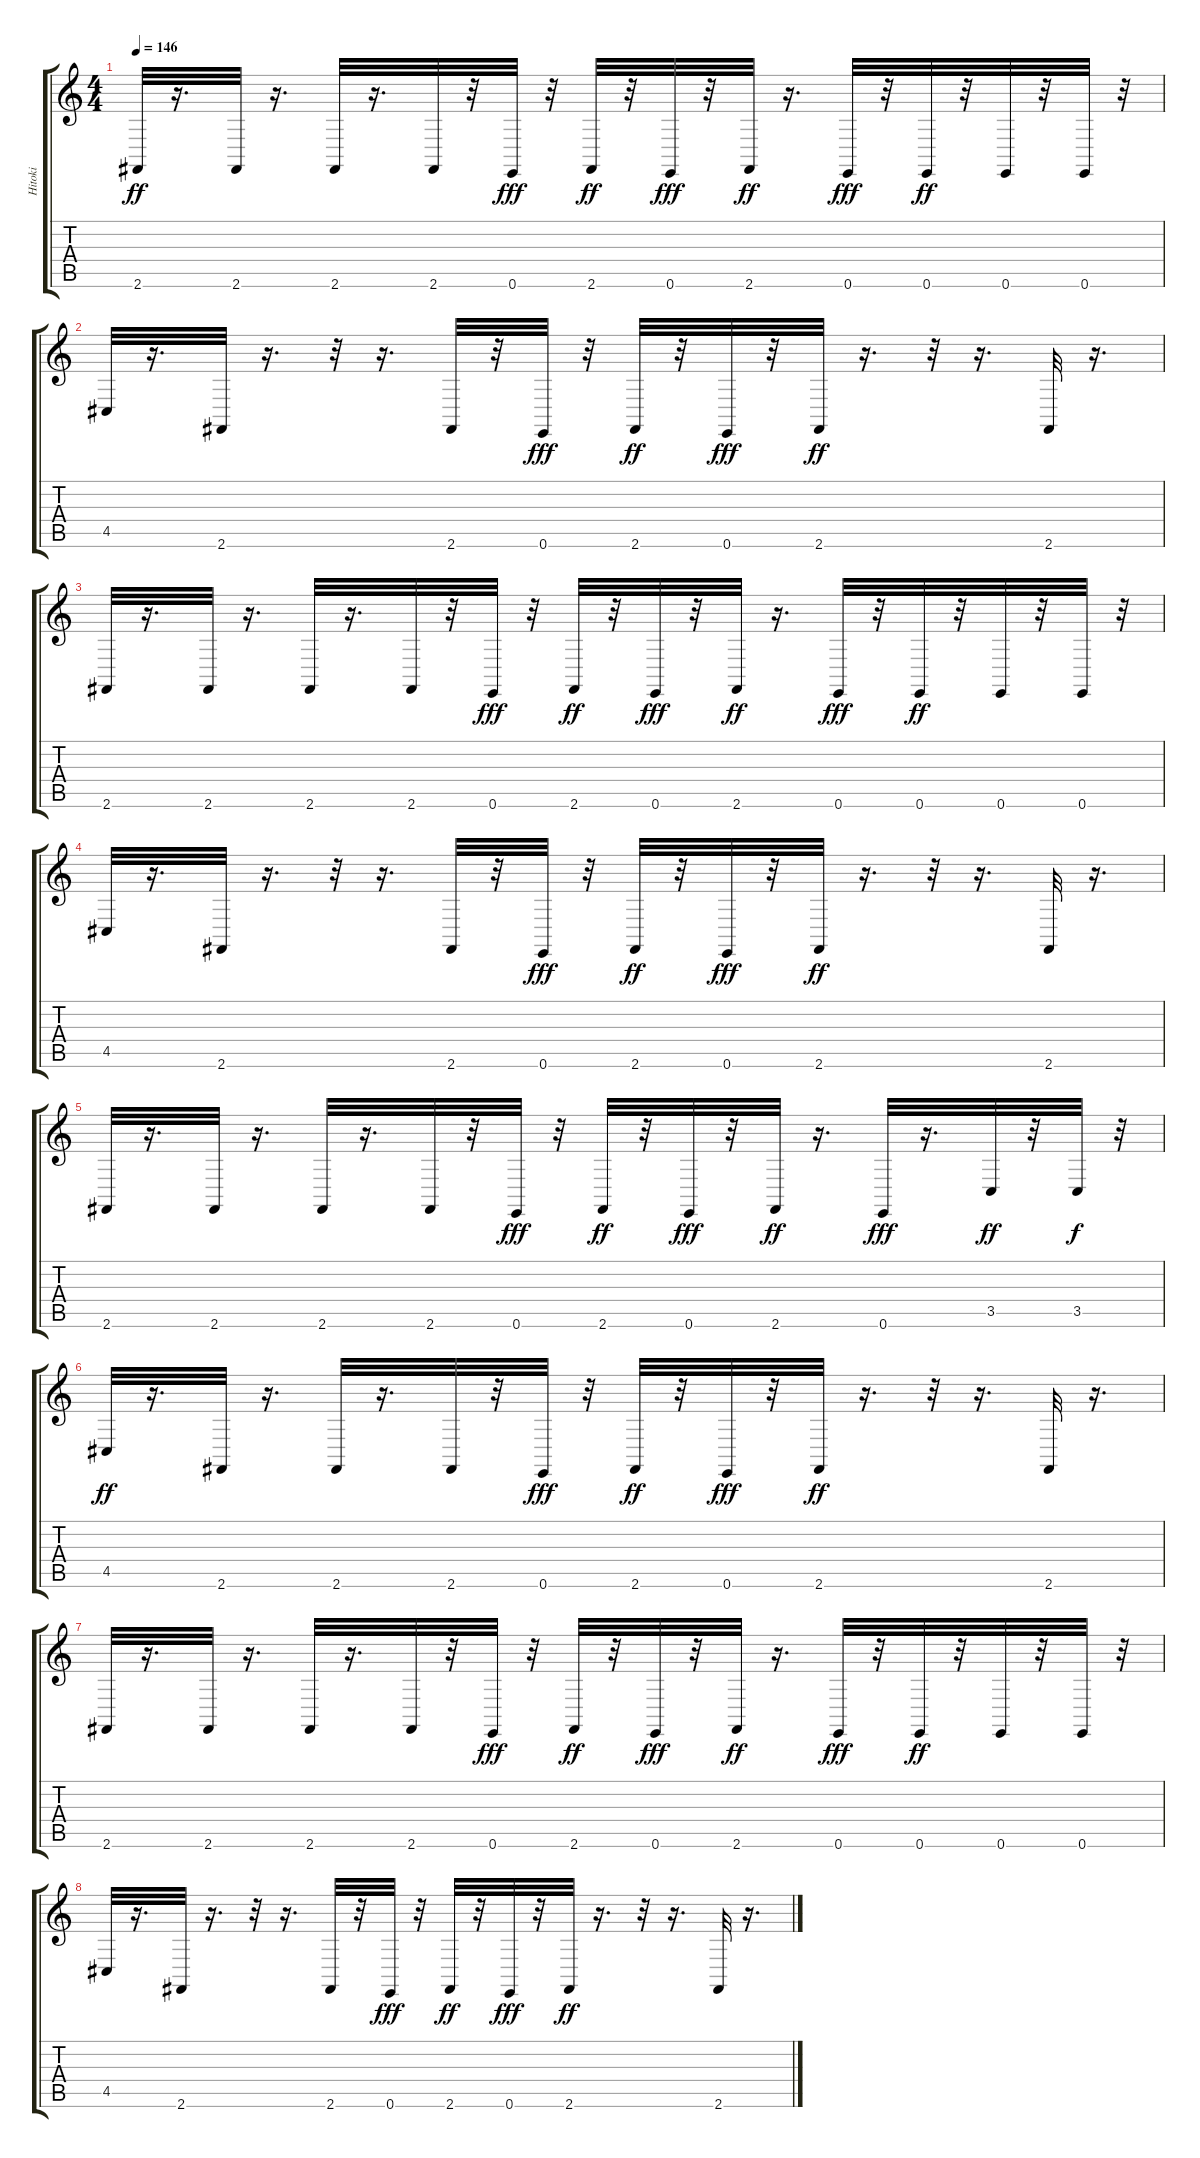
\track ("Hitoki " "Hitoki ") {instrument acousticgrandpiano}
\staff {score tabs}
\tuning (E4 B3 G3 D3 A2 E2) {hide}
\ts (4 4)
\tempo 146
\clef g2
\ks c
2.6.32{dy ff} r.16{d} 2.6.32 r.16{d} 2.6.32 r.16{d} 2.6.32 r.32 0.6.32{dy fff} r.32 2.6.32{dy ff} r.32 0.6.32{dy fff} r.32 2.6.32{dy ff} r.16{d} 0.6.32{dy fff} r.32 0.6.32{dy ff} r.32 0.6.32 r.32 0.6.32 r.32 |
4.5.32 r.16{d} 2.6.32 r.16{d} r.32 r.16{d} 2.6.32 r.32 0.6.32{dy fff} r.32 2.6.32{dy ff} r.32 0.6.32{dy fff} r.32 2.6.32{dy ff} r.16{d} r.32 r.16{d} 2.6.32 r.16{d} |
2.6.32 r.16{d} 2.6.32 r.16{d} 2.6.32 r.16{d} 2.6.32 r.32 0.6.32{dy fff} r.32 2.6.32{dy ff} r.32 0.6.32{dy fff} r.32 2.6.32{dy ff} r.16{d} 0.6.32{dy fff} r.32 0.6.32{dy ff} r.32 0.6.32 r.32 0.6.32 r.32 |
4.5.32 r.16{d} 2.6.32 r.16{d} r.32 r.16{d} 2.6.32 r.32 0.6.32{dy fff} r.32 2.6.32{dy ff} r.32 0.6.32{dy fff} r.32 2.6.32{dy ff} r.16{d} r.32 r.16{d} 2.6.32 r.16{d} |
2.6.32 r.16{d} 2.6.32 r.16{d} 2.6.32 r.16{d} 2.6.32 r.32 0.6.32{dy fff} r.32 2.6.32{dy ff} r.32 0.6.32{dy fff} r.32 2.6.32{dy ff} r.16{d} 0.6.32{dy fff} r.16{d} 3.5.32{dy ff} r.32 3.5.32{dy f} r.32 |
4.5.32{dy ff} r.16{d} 2.6.32 r.16{d} 2.6.32 r.16{d} 2.6.32 r.32 0.6.32{dy fff} r.32 2.6.32{dy ff} r.32 0.6.32{dy fff} r.32 2.6.32{dy ff} r.16{d} r.32 r.16{d} 2.6.32 r.16{d} |
2.6.32 r.16{d} 2.6.32 r.16{d} 2.6.32 r.16{d} 2.6.32 r.32 0.6.32{dy fff} r.32 2.6.32{dy ff} r.32 0.6.32{dy fff} r.32 2.6.32{dy ff} r.16{d} 0.6.32{dy fff} r.32 0.6.32{dy ff} r.32 0.6.32 r.32 0.6.32 r.32 |
4.5.32 r.16{d} 2.6.32 r.16{d} r.32 r.16{d} 2.6.32 r.32 0.6.32{dy fff} r.32 2.6.32{dy ff} r.32 0.6.32{dy fff} r.32 2.6.32{dy ff} r.16{d} r.32 r.16{d} 2.6.32 r.16{d}
